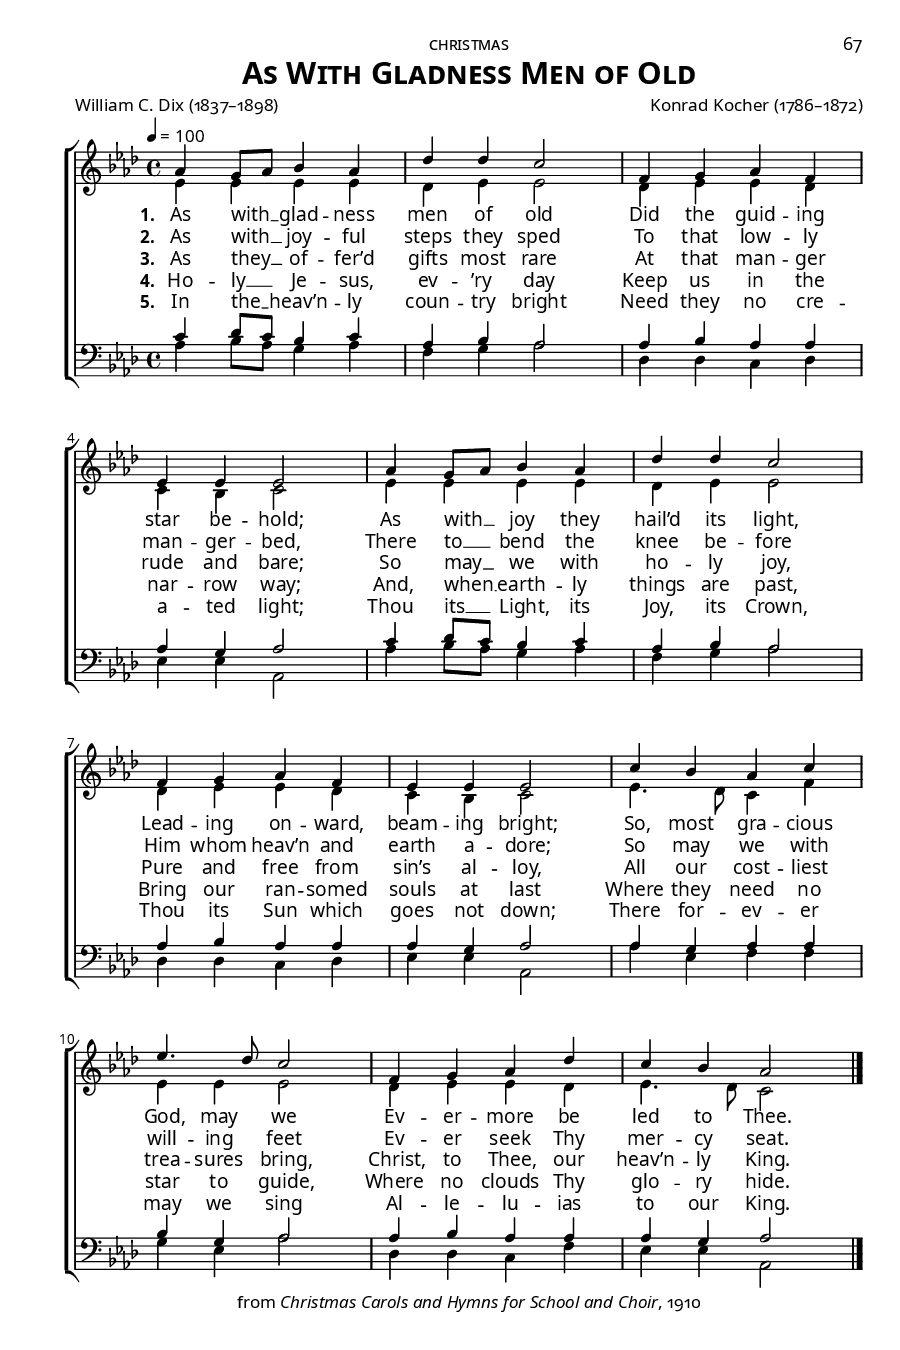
\version "2.14.2"
\include "util.ly"
\header {
  title = \markup{\override #'(font-name . "Garamond Premier Pro Semibold"){ \abs-fontsize #15 \smallCapsOldStyle"As With Gladness Men of Old"}}
  poet = \markup\oldStyleNum"William C. Dix (1837–1898)"
  composer = \markup\oldStyleNum"Konrad Kocher (1786–1872)"
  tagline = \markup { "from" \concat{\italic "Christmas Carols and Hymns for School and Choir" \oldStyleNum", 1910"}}
}
\paper {
  paper-height = 9\in
  paper-width = 6\in
  indent = 0\in
  %system-system-spacing = #'((basic-distance . 10) (padding . 0))
  ragged-last-bottom = ##f
  ragged-bottom = ##f
  two-sided = ##t
  inner-margin = 0.5\in
  outer-margin = 0.25\in
  top-margin = 0.25\in
  bottom-margin = 0.25\in
  first-page-number = #067
  print-first-page-number = ##t
  headerLine = \markup{\override #'(font-name . "Garamond Premier Pro") \smallCapsOldStyle"christmas"}
  oddHeaderMarkup = \markup\fill-line{
     \override #'(font-name . "Garamond Premier Pro")\abs-fontsize #8.5
     \combine 
        \fill-line{"" \if \should-print-page-number
        \oldStylePageNum""
        }
        \fill-line{\headerLine}
  }
  evenHeaderMarkup = \markup {
     \override #'(font-name . "Garamond Premier Pro")\abs-fontsize #8.5
     \combine
        \if \should-print-page-number
        \oldStylePageNum""
        \fill-line{\headerLine}
  }
}
#(set-global-staff-size 15) \paper{ #(define fonts (make-pango-font-tree "GoudyOlSt BT" "Garamond Premier Pro" "Garamond Premier Pro" (/ 15 20))) }
global = {
  \key aes \major
  \time 4/4
  \autoBeamOff
  \override DynamicLineSpanner #'staff-padding = #0.0
  \override DynamicLineSpanner #'Y-extent = #'(-1 . 1)
}

sopMusic = \relative c'' {
  \tempo 4 = 100
  aes4 g8[ aes] bes4 aes |
  des des c2 |
  f,4 g aes f | \break
  
  ees4 ees ees2 |
  aes4 g8[ aes] bes4 aes |
  des des c2 | \break
  
  f,4 g aes f |
  ees ees ees2 |
  c'4 bes aes c | \break
  
  ees4. des8 c2 |
  f,4 g aes des |
  c bes aes2 \bar "|."
}
sopWords = \lyricmode {
  
}

altoMusic = \relative c' {
  ees4 ees ees ees |
  des ees ees2 |
  des4 ees ees des |
  
  c bes c2 |
  ees4 ees ees ees |
  des ees ees2 |
  
  des4 ees ees des |
  c bes c2 |
  ees4. des8 c4 f |
  
  ees ees ees2 |
  des4 ees ees des |
  ees4. des8 c2 \bar "|."
}
altoWords = \lyricmode {
  \dropLyricsIX
  \set stanza = #"1. "
  As with __ glad -- ness men of old
  Did the guid -- ing star be -- hold;
  As with __ joy they hail’d its light,
  Lead -- ing on -- ward, beam -- ing bright;
  So, most gra -- cious God, may we
  Ev -- er -- more be led to Thee.
}
altoWordsII = \lyricmode {
  \dropLyricsIX
%\markup\italic
  \set stanza = #"2. "
  As with __ joy -- ful steps they sped
  To that low -- ly man -- ger -- bed,
  There to __ bend the knee be -- fore
  Him whom heav’n and earth a -- dore;
  So may we with will -- ing feet
  Ev -- er seek Thy mer -- cy seat.
}
altoWordsIII = \lyricmode {
  \dropLyricsIX
  \set stanza = #"3. "
  As they __ of -- fer’d gifts most rare
  At that man -- ger rude and bare;
  So may __ we with ho -- ly joy,
  Pure and free from sin’s al -- loy,
  All our cost -- liest trea -- sures bring,
  Christ, to Thee, our heav’n -- ly King.
}
altoWordsIV = \lyricmode {
  \dropLyricsIX
  \set stanza = #"4. "
  Ho -- ly __ Je -- sus, ev -- ’ry day
  Keep us in the nar -- row way;
  And, when __ earth -- ly things are past,
  Bring our ran -- somed souls at last
  Where they need no star to guide,
  Where no clouds Thy glo -- ry hide.
}
altoWordsV = \lyricmode {
  \dropLyricsIX
  \set stanza = #"5. "
  In the __ heav’n -- ly coun -- try bright
  Need they no cre -- a -- ted light;
  Thou its __ Light, its Joy, its Crown,
  Thou its Sun which goes not down;
  There for -- ev -- er may we sing
  Al -- le -- lu -- ias to our King.
}
altoWordsVI = \lyricmode {
}
tenorMusic = \relative c' {
  c4 des8[ c] bes4 c |
  aes bes aes2 |
  aes4 bes aes aes |
  
  aes g aes2 |
  c4 des8[ c] bes4 c |
  aes bes aes2 |
  
  aes4 bes aes aes |
  aes g aes2 |
  aes4 g aes aes |
  
  bes g aes2 |
  aes4 bes aes aes |
  aes g aes2 \bar "|."
}
tenorWords = \lyricmode {

}

bassMusic = \relative c' {
  aes4 bes8[ aes] g4 aes |
  f g aes2 |
  des,4 des c des |
  
  ees ees aes,2 |
  aes'4 bes8[ aes] g4 aes |
  f g aes2 |
  
  des,4 des c des |
  ees ees aes,2 |
  aes'4 ees f f |
  
  g ees aes2 |
  des,4 des c f |
  ees ees aes,2 \bar "|."
}
bassWords = \lyricmode {

}

\score {
  <<
   \new ChoirStaff <<
%    \new Lyrics = sopranos \with { \override VerticalAxisGroup #'nonstaff-relatedstaff-spacing = #'((basic-distance . 1)) }
    \new Staff = women <<
      \new Voice = "sopranos" { \voiceOne << \global \sopMusic >> }
      \new Voice = "altos" { \voiceTwo << \global \altoMusic >> }
    >>
    \new Lyrics \with { alignAboveContext = #"women" \override VerticalAxisGroup #'nonstaff-relatedstaff-spacing = #'((basic-distance . 1))} \lyricsto "sopranos" \sopWords
   \new Staff = men <<
      \clef bass
      \new Voice = "tenors" { \voiceOne << \global \tenorMusic >> }
      \new Voice = "basses" { \voiceTwo << \global \bassMusic >> }
    >>
    \new Lyrics = "altosVI"  \with { alignBelowContext = #"women" } \lyricsto "tenors" \altoWordsVI
    \new Lyrics = "altosV"  \with { alignBelowContext = #"women" } \lyricsto "tenors" \altoWordsV
    \new Lyrics = "altosIV"  \with { alignBelowContext = #"women" } \lyricsto "tenors" \altoWordsIV
    \new Lyrics = "altosIII"  \with { alignBelowContext = #"women" } \lyricsto "tenors" \altoWordsIII
    \new Lyrics = "altosII"  \with { alignBelowContext = #"women" } \lyricsto "tenors" \altoWordsII
    \new Lyrics = "altos"  \with { alignBelowContext = #"women" \override VerticalAxisGroup #'nonstaff-relatedstaff-spacing = #'((padding . -0.7)) } \lyricsto "tenors" \altoWords
    \new Lyrics \with { alignAboveContext = #"men" \override VerticalAxisGroup #'nonstaff-relatedstaff-spacing = #'((basic-distance . 1)) } \lyricsto "tenors" \tenorWords
    \new Lyrics \with { alignBelowContext = #"men" \override VerticalAxisGroup #'nonstaff-relatedstaff-spacing = #'((basic-distance . 1)) } \lyricsto "basses" \bassWords
  >>
%    \new PianoStaff << \new Staff { \new Voice { \pianoRH } } \new Staff { \clef "bass" \pianoLH } >>
  >>
  \layout {
    \context {
      \Score
      %\override SpacingSpanner #'base-shortest-duration = #(ly:make-moment 1 8)
      %\override SpacingSpanner #'common-shortest-duration = #(ly:make-moment 1 4)
    }
    \context {
      % Remove all empty staves
      % \Staff \RemoveEmptyStaves \override VerticalAxisGroup #'remove-first = ##t
    }
    \context {
      \Lyrics
      \override LyricText #'X-offset = #center-on-word
    }
  }
  \midi {
    \tempo 4 = 100
    \set Staff.midiInstrument = "piccolo"
  
    \context {
      \Voice
      \remove "Dynamic_performer"
    }
  }
}
